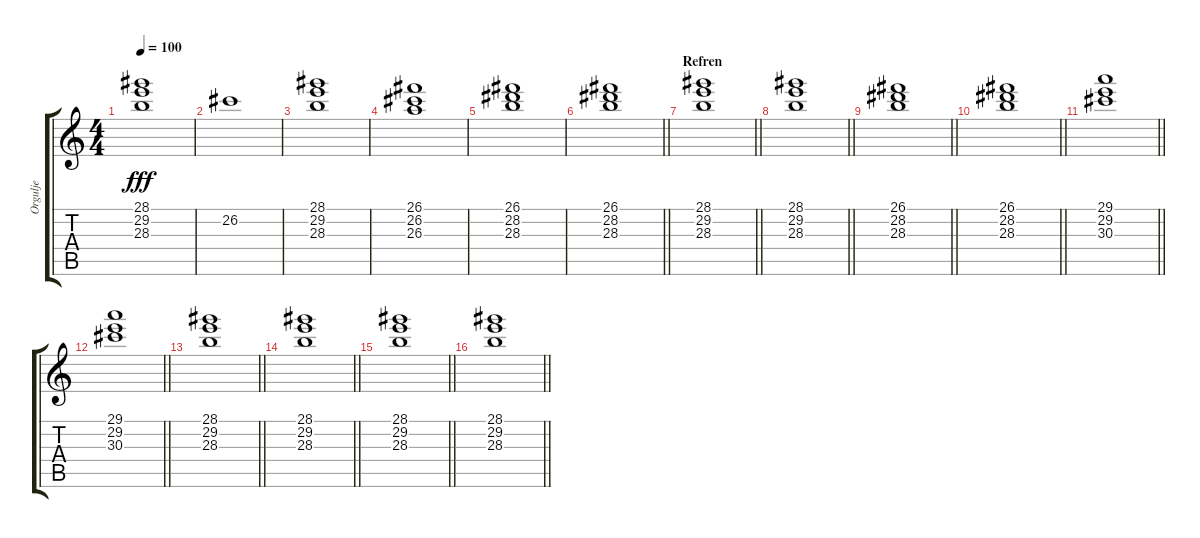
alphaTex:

\track ("Orgulje" "Orgulje") {instrument rockorgan}
\staff {score tabs}
\tuning (E4 B3 G3 D3 A2 E2) {hide}
\ts (4 4)
\tempo 100
\clef g2
\ks c
(28.1 29.2 28.3).1{dy fff} |
26.2.1 |
(28.1 29.2 28.3).1 |
(26.1 26.2 26.3).1 |
(26.1 28.2 28.3).1 |
\barLineRight lightlight
(26.1 28.2 28.3).1 |
\section ("" "Refren")
\barLineRight lightlight
(28.1 29.2 28.3).1 |
\barLineRight lightlight
(28.1 29.2 28.3).1 |
\barLineRight lightlight
(26.1 28.2 28.3).1 |
\barLineRight lightlight
(26.1 28.2 28.3).1 |
\barLineRight lightlight
(29.1 29.2 30.3).1 |
\barLineRight lightlight
(29.1 29.2 30.3).1 |
\barLineRight lightlight
(28.1 29.2 28.3).1 |
\barLineRight lightlight
(28.1 29.2 28.3).1 |
\barLineRight lightlight
(28.1 29.2 28.3).1 |
\barLineRight lightlight
(28.1 29.2 28.3).1
